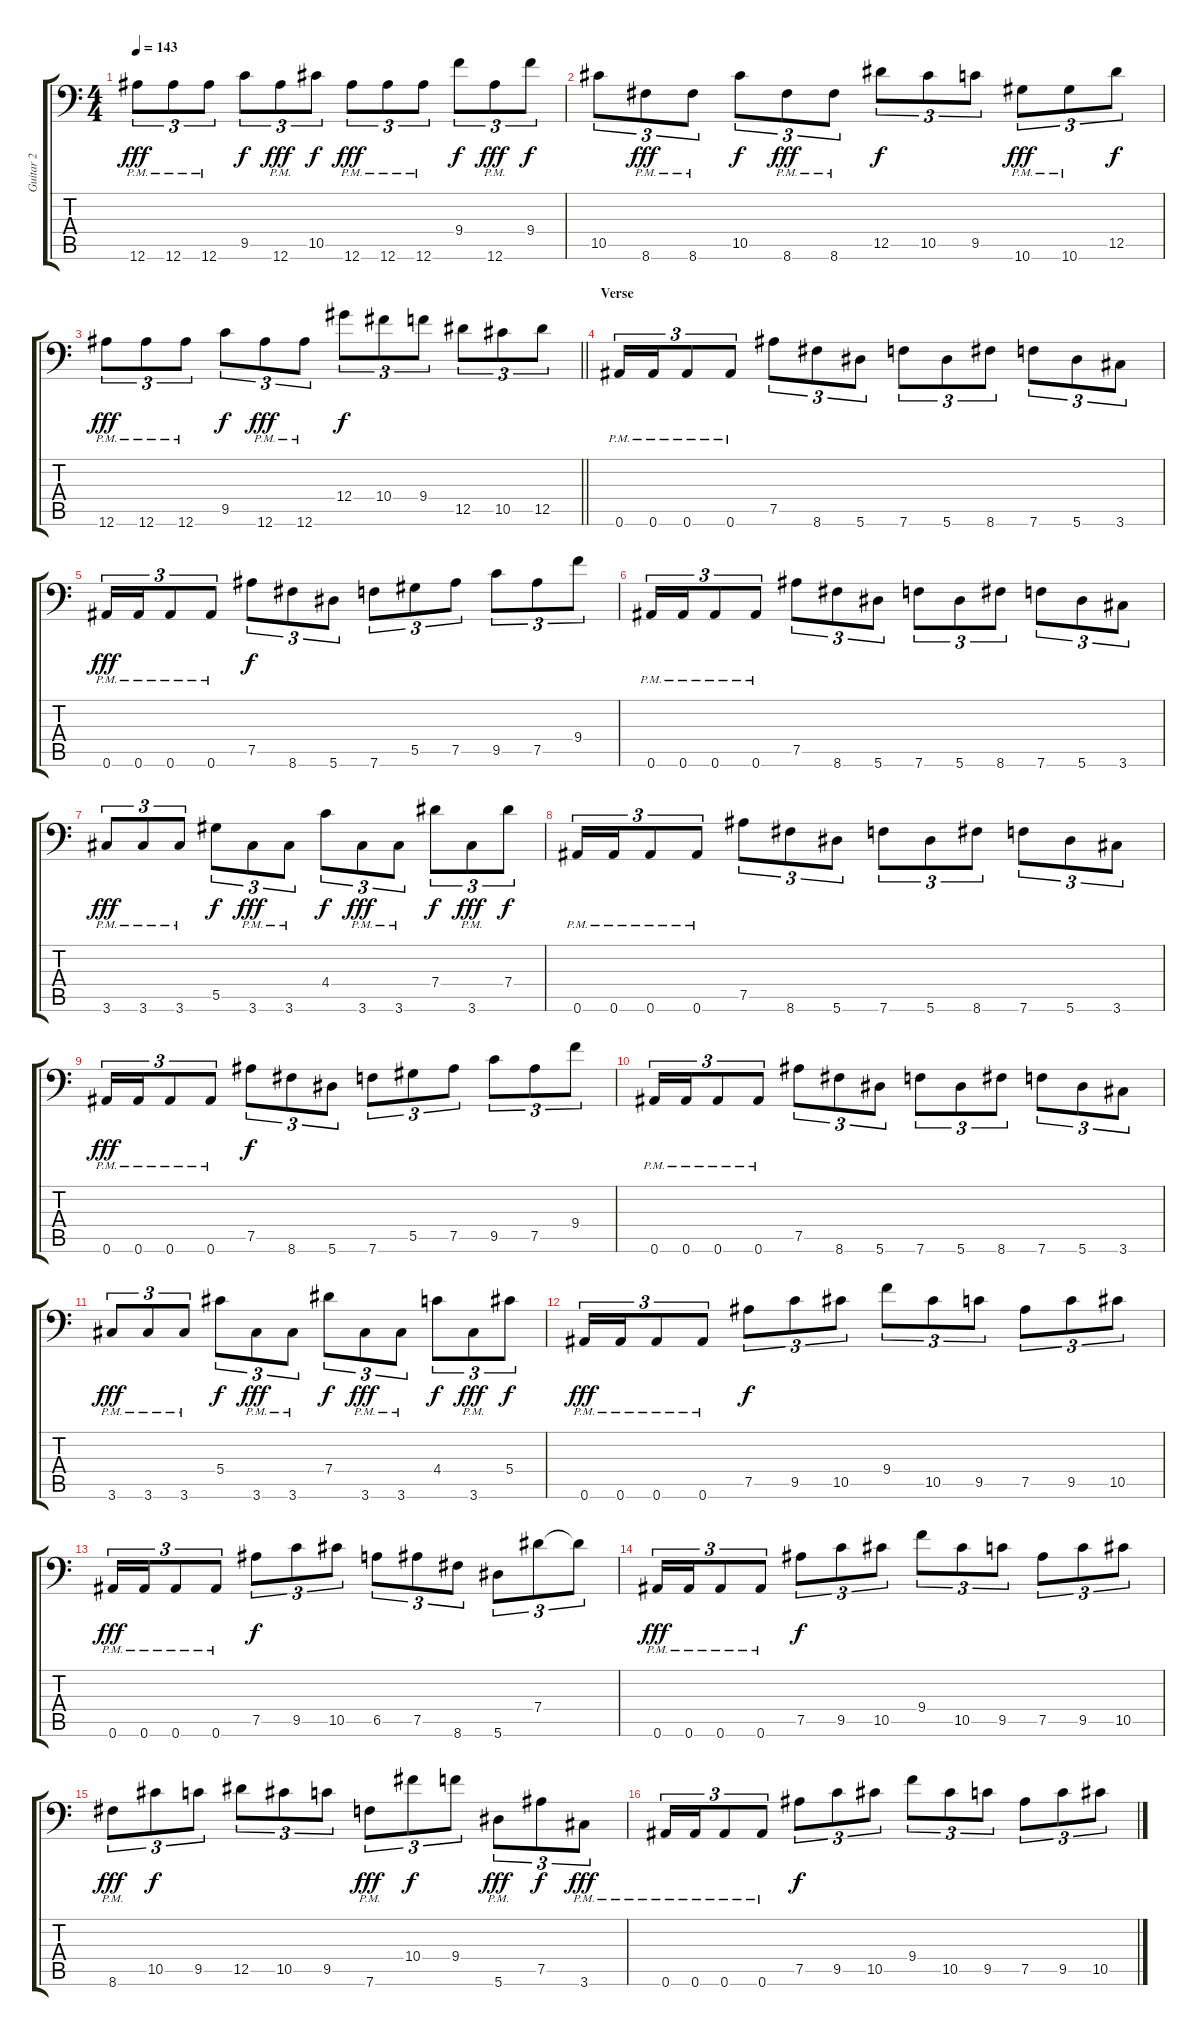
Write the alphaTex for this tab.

\track ("Guitar 2" "Guitar 2") {instrument distortionguitar}
\staff {score tabs}
\tuning (Bb3 F3 Db3 Ab2 Eb2 Bb1) {hide}
\ts (4 4)
\tempo 143
\clef f4
\ks c
12.6{pm}.8{tu (3 2) dy fff} 12.6{pm}.8{tu (3 2)} 12.6{pm}.8{tu (3 2)} 9.5.8{tu (3 2) dy f} 12.6{pm}.8{tu (3 2) dy fff} 10.5.8{tu (3 2) dy f} 12.6{pm}.8{tu (3 2) dy fff} 12.6{pm}.8{tu (3 2)} 12.6{pm}.8{tu (3 2)} 9.4.8{tu (3 2) dy f} 12.6{pm}.8{tu (3 2) dy fff} 9.4.8{tu (3 2) dy f} |
10.5.8{tu (3 2)} 8.6{pm}.8{tu (3 2) dy fff} 8.6{pm}.8{tu (3 2)} 10.5.8{tu (3 2) dy f} 8.6{pm}.8{tu (3 2) dy fff} 8.6{pm}.8{tu (3 2)} 12.5.8{tu (3 2) dy f} 10.5.8{tu (3 2)} 9.5.8{tu (3 2)} 10.6{pm}.8{tu (3 2) dy fff} 10.6{pm}.8{tu (3 2)} 12.5.8{tu (3 2) dy f} |
\barLineRight lightlight
12.6{pm}.8{tu (3 2) dy fff} 12.6{pm}.8{tu (3 2)} 12.6{pm}.8{tu (3 2)} 9.5.8{tu (3 2) dy f} 12.6{pm}.8{tu (3 2) dy fff} 12.6{pm}.8{tu (3 2)} 12.4.8{tu (3 2) dy f} 10.4.8{tu (3 2)} 9.4.8{tu (3 2)} 12.5.8{tu (3 2)} 10.5.8{tu (3 2)} 12.5.8{tu (3 2)} |
\section ("" "Verse")
0.6{pm}.16{tu (3 2)} 0.6{pm}.16{tu (3 2)} 0.6{pm}.8{tu (3 2)} 0.6{pm}.8{tu (3 2)} 7.5.8{tu (3 2)} 8.6.8{tu (3 2)} 5.6.8{tu (3 2)} 7.6.8{tu (3 2)} 5.6.8{tu (3 2)} 8.6.8{tu (3 2)} 7.6.8{tu (3 2)} 5.6.8{tu (3 2)} 3.6.8{tu (3 2)} |
0.6{pm}.16{tu (3 2) dy fff} 0.6{pm}.16{tu (3 2)} 0.6{pm}.8{tu (3 2)} 0.6{pm}.8{tu (3 2)} 7.5.8{tu (3 2) dy f} 8.6.8{tu (3 2)} 5.6.8{tu (3 2)} 7.6.8{tu (3 2)} 5.5.8{tu (3 2)} 7.5.8{tu (3 2)} 9.5.8{tu (3 2)} 7.5.8{tu (3 2)} 9.4.8{tu (3 2)} |
0.6{pm}.16{tu (3 2)} 0.6{pm}.16{tu (3 2)} 0.6{pm}.8{tu (3 2)} 0.6{pm}.8{tu (3 2)} 7.5.8{tu (3 2)} 8.6.8{tu (3 2)} 5.6.8{tu (3 2)} 7.6.8{tu (3 2)} 5.6.8{tu (3 2)} 8.6.8{tu (3 2)} 7.6.8{tu (3 2)} 5.6.8{tu (3 2)} 3.6.8{tu (3 2)} |
3.6{pm}.8{tu (3 2) dy fff} 3.6{pm}.8{tu (3 2)} 3.6{pm}.8{tu (3 2)} 5.5.8{tu (3 2) dy f} 3.6{pm}.8{tu (3 2) dy fff} 3.6{pm}.8{tu (3 2)} 4.4.8{tu (3 2) dy f} 3.6{pm}.8{tu (3 2) dy fff} 3.6{pm}.8{tu (3 2)} 7.4.8{tu (3 2) dy f} 3.6{pm}.8{tu (3 2) dy fff} 7.4.8{tu (3 2) dy f} |
0.6{pm}.16{tu (3 2)} 0.6{pm}.16{tu (3 2)} 0.6{pm}.8{tu (3 2)} 0.6{pm}.8{tu (3 2)} 7.5.8{tu (3 2)} 8.6.8{tu (3 2)} 5.6.8{tu (3 2)} 7.6.8{tu (3 2)} 5.6.8{tu (3 2)} 8.6.8{tu (3 2)} 7.6.8{tu (3 2)} 5.6.8{tu (3 2)} 3.6.8{tu (3 2)} |
0.6{pm}.16{tu (3 2) dy fff} 0.6{pm}.16{tu (3 2)} 0.6{pm}.8{tu (3 2)} 0.6{pm}.8{tu (3 2)} 7.5.8{tu (3 2) dy f} 8.6.8{tu (3 2)} 5.6.8{tu (3 2)} 7.6.8{tu (3 2)} 5.5.8{tu (3 2)} 7.5.8{tu (3 2)} 9.5.8{tu (3 2)} 7.5.8{tu (3 2)} 9.4.8{tu (3 2)} |
0.6{pm}.16{tu (3 2)} 0.6{pm}.16{tu (3 2)} 0.6{pm}.8{tu (3 2)} 0.6{pm}.8{tu (3 2)} 7.5.8{tu (3 2)} 8.6.8{tu (3 2)} 5.6.8{tu (3 2)} 7.6.8{tu (3 2)} 5.6.8{tu (3 2)} 8.6.8{tu (3 2)} 7.6.8{tu (3 2)} 5.6.8{tu (3 2)} 3.6.8{tu (3 2)} |
3.6{pm}.8{tu (3 2) dy fff} 3.6{pm}.8{tu (3 2)} 3.6{pm}.8{tu (3 2)} 5.4.8{tu (3 2) dy f} 3.6{pm}.8{tu (3 2) dy fff} 3.6{pm}.8{tu (3 2)} 7.4.8{tu (3 2) dy f} 3.6{pm}.8{tu (3 2) dy fff} 3.6{pm}.8{tu (3 2)} 4.4.8{tu (3 2) dy f} 3.6{pm}.8{tu (3 2) dy fff} 5.4.8{tu (3 2) dy f} |
0.6{pm}.16{tu (3 2) dy fff} 0.6{pm}.16{tu (3 2)} 0.6{pm}.8{tu (3 2)} 0.6{pm}.8{tu (3 2)} 7.5.8{tu (3 2) dy f} 9.5.8{tu (3 2)} 10.5.8{tu (3 2)} 9.4.8{tu (3 2)} 10.5.8{tu (3 2)} 9.5.8{tu (3 2)} 7.5.8{tu (3 2)} 9.5.8{tu (3 2)} 10.5.8{tu (3 2)} |
0.6{pm}.16{tu (3 2) dy fff} 0.6{pm}.16{tu (3 2)} 0.6{pm}.8{tu (3 2)} 0.6{pm}.8{tu (3 2)} 7.5.8{tu (3 2) dy f} 9.5.8{tu (3 2)} 10.5.8{tu (3 2)} 6.5.8{tu (3 2)} 7.5.8{tu (3 2)} 8.6.8{tu (3 2)} 5.6.8{tu (3 2)} 7.4.8{tu (3 2)} 7.4{t}.8{tu (3 2)} |
0.6{pm}.16{tu (3 2) dy fff} 0.6{pm}.16{tu (3 2)} 0.6{pm}.8{tu (3 2)} 0.6{pm}.8{tu (3 2)} 7.5.8{tu (3 2) dy f} 9.5.8{tu (3 2)} 10.5.8{tu (3 2)} 9.4.8{tu (3 2)} 10.5.8{tu (3 2)} 9.5.8{tu (3 2)} 7.5.8{tu (3 2)} 9.5.8{tu (3 2)} 10.5.8{tu (3 2)} |
8.6{pm}.8{tu (3 2) dy fff} 10.5.8{tu (3 2) dy f} 9.5.8{tu (3 2)} 12.5.8{tu (3 2)} 10.5.8{tu (3 2)} 9.5.8{tu (3 2)} 7.6{pm}.8{tu (3 2) dy fff} 10.4.8{tu (3 2) dy f} 9.4.8{tu (3 2)} 5.6{pm}.8{tu (3 2) dy fff} 7.5.8{tu (3 2) dy f} 3.6{pm}.8{tu (3 2) dy fff} |
0.6{pm}.16{tu (3 2)} 0.6{pm}.16{tu (3 2)} 0.6{pm}.8{tu (3 2)} 0.6{pm}.8{tu (3 2)} 7.5.8{tu (3 2) dy f} 9.5.8{tu (3 2)} 10.5.8{tu (3 2)} 9.4.8{tu (3 2)} 10.5.8{tu (3 2)} 9.5.8{tu (3 2)} 7.5.8{tu (3 2)} 9.5.8{tu (3 2)} 10.5.8{tu (3 2)}
